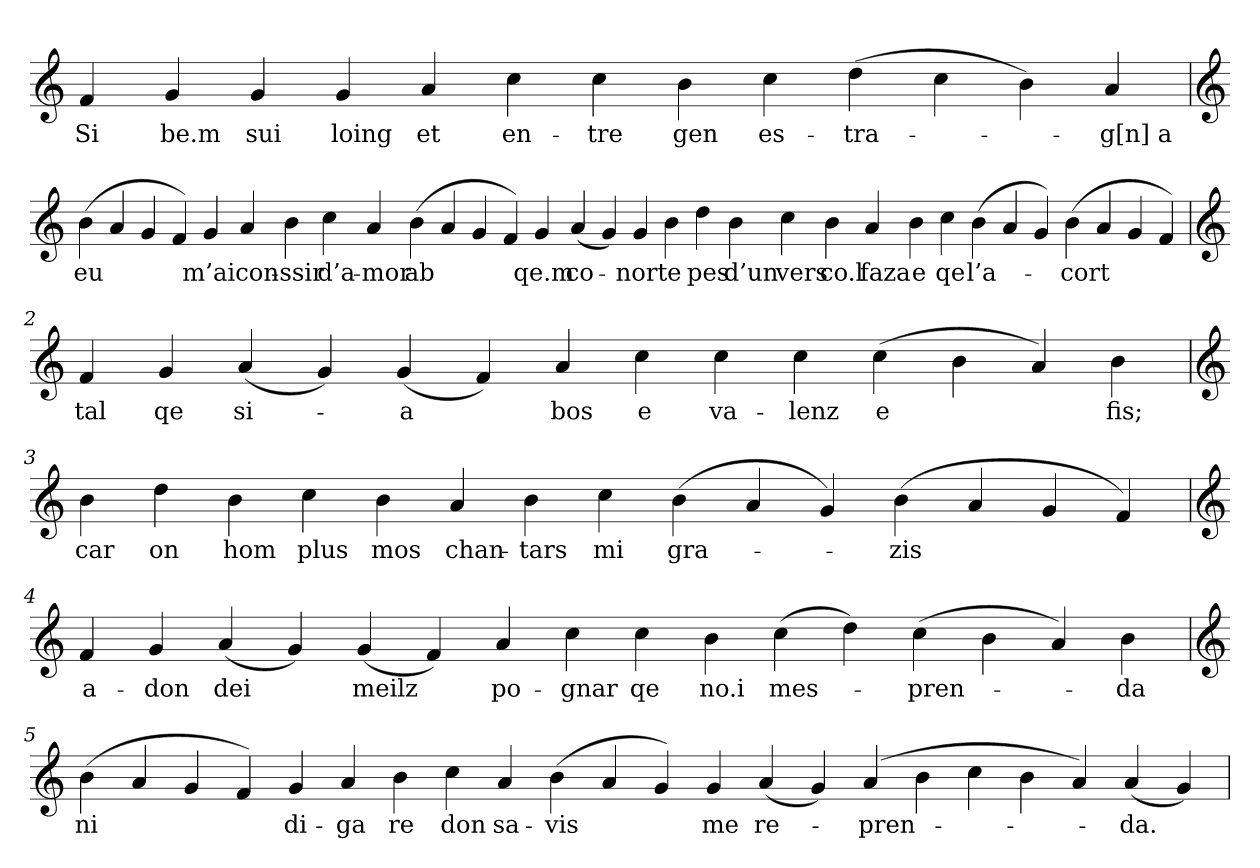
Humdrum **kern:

**kern	**text
*part1	*part1
*staff1	*staff1
*clefG2	*
=	=
4f	Si
4g	be.m
4g	sui
4g	loing
4a	et
4cc	en-
4cc	-tre
4b	gen
4cc	es-
(4dd	-tra-
4cc	.
4b)	.
4a	-g[n]a
=1	=1
*clefG2	*
(4b	eu
4a	.
4g	.
4f)	.
4g	m’ai
4a	con-
4b	-ssir
4cc	d’a-
4a	-mor
(4b	ab
4a	.
4g	.
4f)	.
4g	qe.m
(4a	co-
4g)	.
4g	-nort
4b	e
4dd	pes
4b	d’un
4cc	vers
4b	co.l
4a	faza
4b	e
4cc	qe
(4b	l’a-
4a	.
4g)	.
(4b	-cort
4a	.
4g	.
4f)	.
=2	=2
*clefG2	*
4f	tal
4g	qe
(4a	si-
4g)	.
(4g	-a
4f)	.
4a	bos
4cc	e
4cc	va-
4cc	-lenz
(4cc	e
4b	.
4a)	.
4b	fis;
=3	=3
*clefG2	*
4b	car
4dd	on
4b	hom
4cc	plus
4b	mos
4a	chan-
4b	-tars
4cc	mi
(4b	gra-
4a	.
4g)	.
(4b	-zis
4a	.
4g	.
4f)	.
=4	=4
*clefG2	*
4f	a-
4g	-don
(4a	dei
4g)	.
(4g	meilz
4f)	.
4a	po-
4cc	-gnar
4cc	qe
4b	no.i
(4cc	mes-
4dd)	.
(4cc	-pren-
4b	.
4a)	.
4b	-da
=5	=5
*clefG2	*
(4b	ni
4a	.
4g	.
4f)	.
4g	di-
4a	-ga
4b	re
4cc	don
4a	sa-
(4b	-vis
4a	.
4g)	.
4g	me
(4a	re-
4g)	.
(4a	-pren-
4b	.
4cc	.
4b	.
4a)	.
(4a	-da.
4g)	.
=	=
*-	*-
